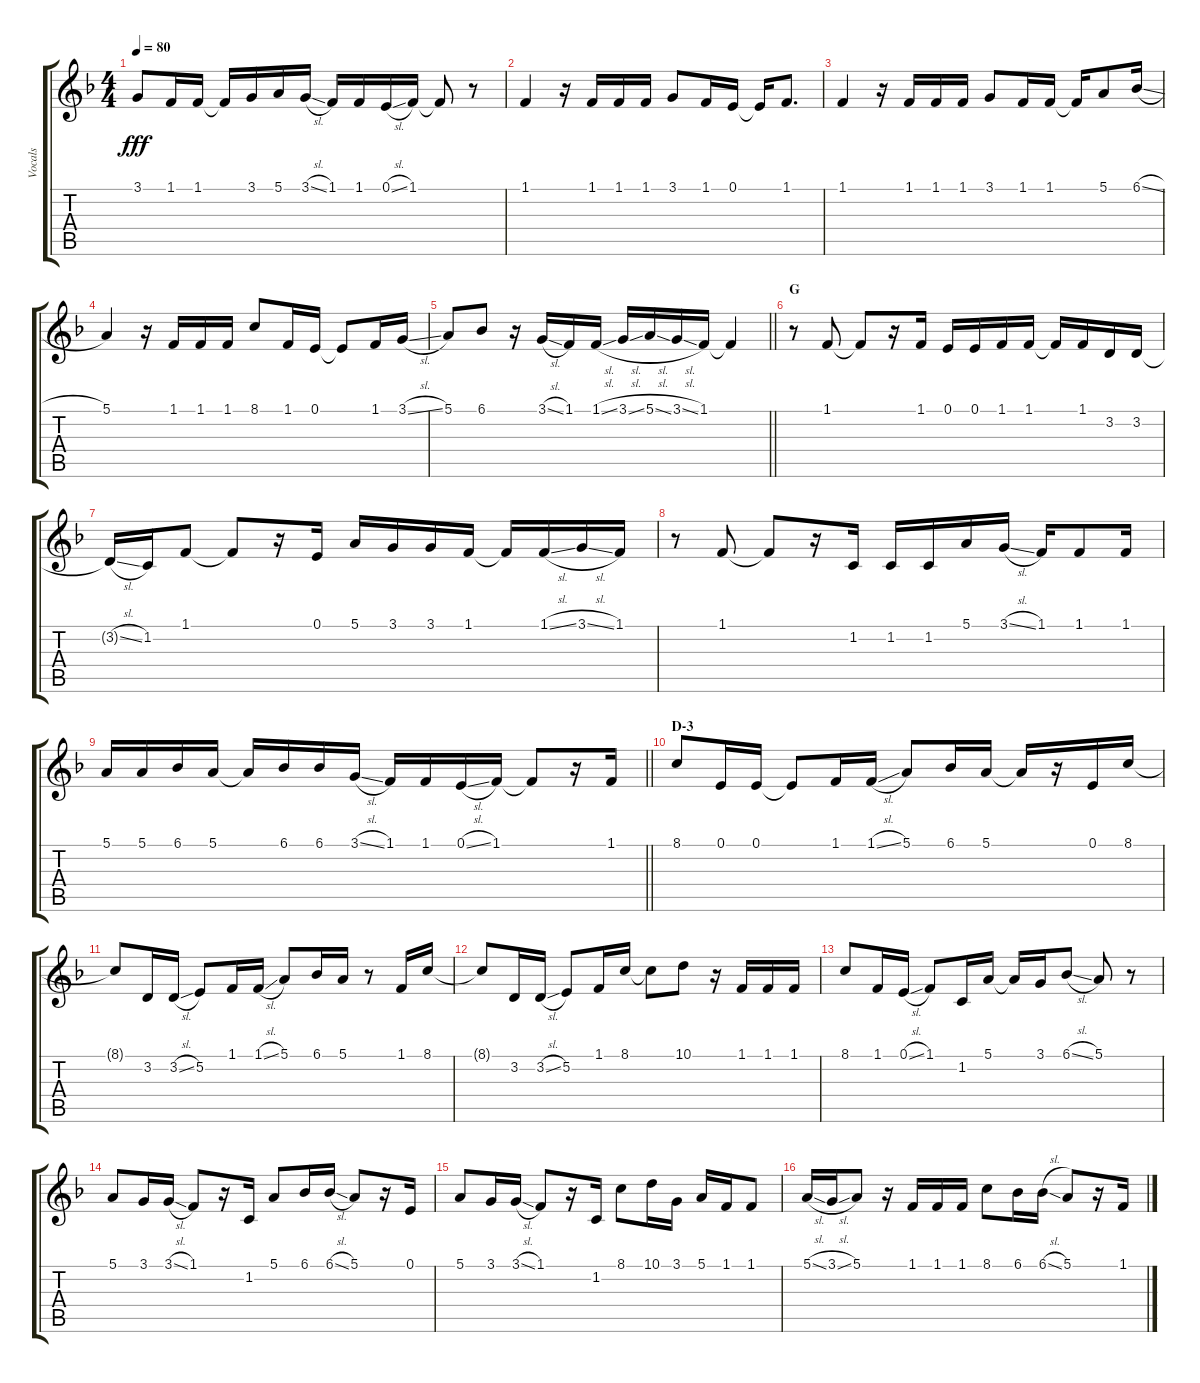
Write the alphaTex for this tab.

\track ("Vocals" "Vocals") {instrument voiceoohs}
\staff {score tabs}
\tuning (E4 B3 G3 D3 A2 E2) {hide}
\ts (4 4)
\tempo 80
\clef g2
\ks f
3.1.8{dy fff} 1.1.16 1.1.16 1.1{t}.16 3.1.16 5.1.16 3.1{sl}.16 1.1.16 1.1.16 0.1{sl}.16 1.1.16 1.1{t}.8 r.8 |
1.1.4 r.16 1.1.16 1.1.16 1.1.16 3.1.8 1.1.16 0.1.16 0.1{t}.16 1.1.8{d} |
1.1.4 r.16 1.1.16 1.1.16 1.1.16 3.1.8 1.1.16 1.1.16 1.1{t}.16 5.1.8 6.1{sl}.16 |
5.1.4 r.16 1.1.16 1.1.16 1.1.16 8.1.8 1.1.16 0.1.16 0.1{t}.8 1.1.16 3.1{sl}.16 |
\barLineRight lightlight
5.1.8 6.1.8 r.16 3.1{sl}.16 1.1.16 1.1{sl}.16 3.1{sl}.16 5.1{sl}.16 3.1{sl}.16 1.1.16 1.1{t}.4 |
\section ("" "G")
r.8 1.1.8 1.1{t}.8 r.16 1.1.16 0.1.16 0.1.16 1.1.16 1.1.16 1.1{t}.16 1.1.16 3.2.16 3.2.16 |
3.2{sl t}.16 1.2.16 1.1.8 1.1{t}.8 r.16 0.1.16 5.1.16 3.1.16 3.1.16 1.1.16 1.1{t}.16 1.1{sl}.16 3.1{sl}.16 1.1.16 |
r.8 1.1.8 1.1{t}.8 r.16 1.2.16 1.2.16 1.2.16 5.1.16 3.1{sl}.16 1.1.16 1.1.8 1.1.16 |
\barLineRight lightlight
5.1.16 5.1.16 6.1.16 5.1.16 5.1{t}.16 6.1.16 6.1.16 3.1{sl}.16 1.1.16 1.1.16 0.1{sl}.16 1.1.16 1.1{t}.8 r.16 1.1.16 |
\section ("" "D-3")
8.1.8 0.1.16 0.1.16 0.1{t}.8 1.1.16 1.1{sl}.16 5.1.8 6.1.16 5.1.16 5.1{t}.16 r.16 0.1.16 8.1.16 |
8.1{t}.8 3.2.16 3.2{sl}.16 5.2.8 1.1.16 1.1{sl}.16 5.1.8 6.1.16 5.1.16 r.8 1.1.16 8.1.16 |
8.1{t}.8 3.2.16 3.2{sl}.16 5.2.8 1.1.16 8.1.16 8.1{t}.8 10.1.8 r.16 1.1.16 1.1.16 1.1.16 |
8.1.8 1.1.16 0.1{sl}.16 1.1.8 1.2.16 5.1.16 5.1{t}.16 3.1.16 6.1{sl}.8 5.1.8 r.8 |
5.1.8 3.1.16 3.1{sl}.16 1.1.8 r.16 1.2.16 5.1.8 6.1.16 6.1{sl}.16 5.1.8 r.16 0.1.16 |
5.1.8 3.1.16 3.1{sl}.16 1.1.8 r.16 1.2.16 8.1.8 10.1.16 3.1.16 5.1.16 1.1.16 1.1.8 |
5.1{sl}.16 3.1{sl}.16 5.1.8 r.16 1.1.16 1.1.16 1.1.16 8.1.8 6.1.16 6.1{sl}.16 5.1.8 r.16 1.1.16
